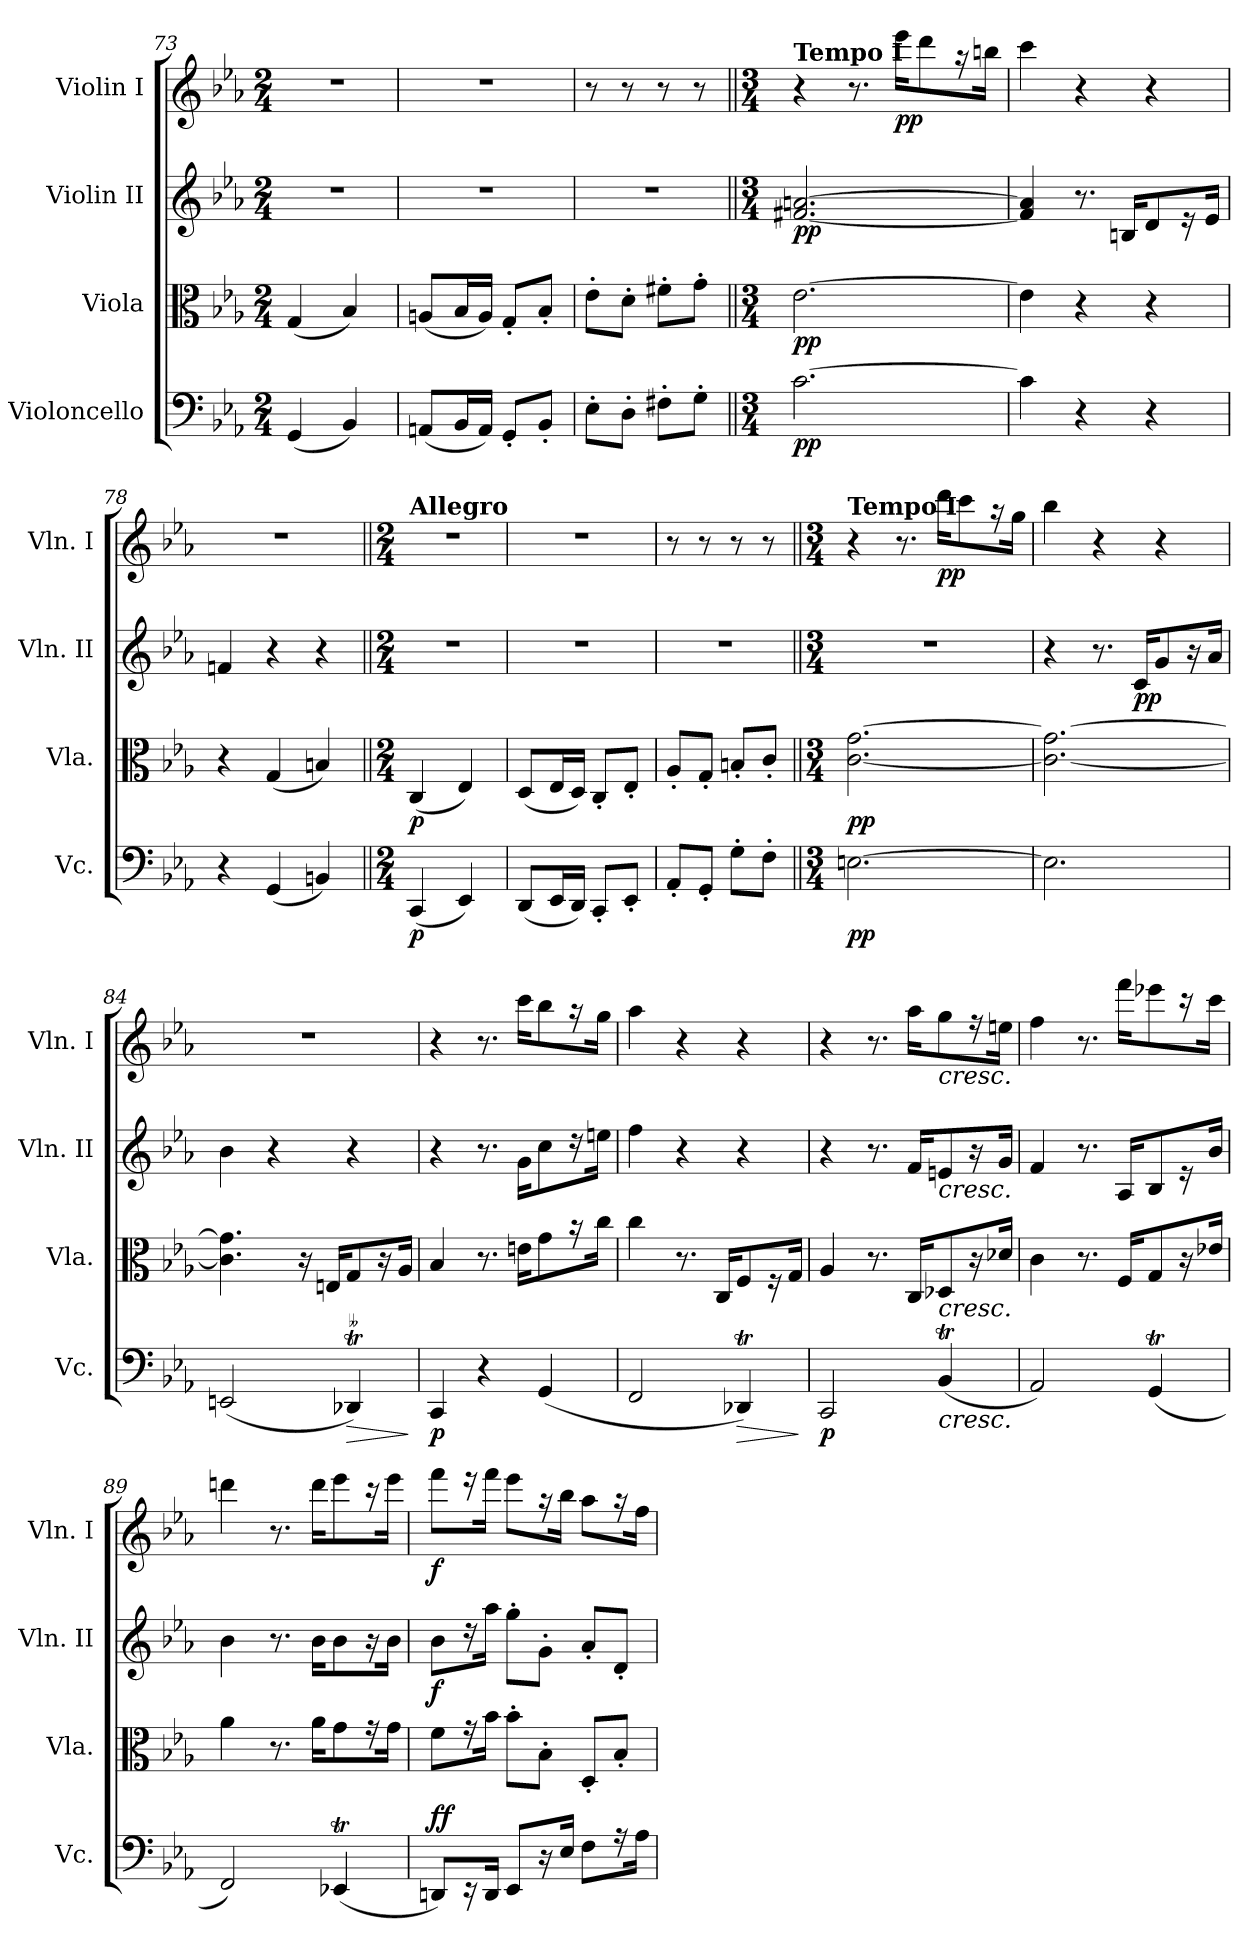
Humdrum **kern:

**kern	**dynam	**kern	**dynam	**kern	**dynam	**kern	**dynam
*part4	*part4	*part3	*part3	*part2	*part2	*part1	*part1
*staff4	*staff4	*staff3	*staff3	*staff2	*staff2	*staff1	*staff1
*I"Violoncello	*	*I"Viola	*	*I"Violin II	*	*I"Violin I	*
*I'Vc.	*	*I'Vla.	*	*I'Vln. II	*	*I'Vln. I	*
*clefF4	*	*clefC3	*	*clefG2	*	*clefG2	*
*k[b-e-a-]	*	*k[b-e-a-]	*	*k[b-e-a-]	*	*k[b-e-a-]	*
*E-:	*	*E-:	*	*E-:	*	*E-:	*
*M2/4	*	*M2/4	*	*M2/4	*	*M2/4	*
=73	=73	=73	=73	=73	=73	=73	=73
(4GG	.	(4G	.	2r	.	2r	.
4BB-)	.	4B-)	.	.	.	.	.
=74	=74	=74	=74	=74	=74	=74	=74
(8AAnL	.	(8AnL	.	2r	.	2r	.
16BB-L	.	16B-L	.	.	.	.	.
16AAJJ)	.	16AJJ)	.	.	.	.	.
8GG'L	.	8G'L	.	.	.	.	.
8BB-'J	.	8B-'J	.	.	.	.	.
=75	=75	=75	=75	=75	=75	=75	=75
8E-'L	.	8e-'L	.	2r	.	8r	.
8D'J	.	8d'J	.	.	.	8r	.
8F#X'L	.	8f#X'L	.	.	.	8r	.
8G'J	.	8g'J	.	.	.	8r	.
=76||	=76||	=76||	=76||	=76||	=76||	=76||	=76||
*M3/4	*	*M3/4	*	*M3/4	*	*M3/4	*
!	!	!	!	!	!	!LO:TX:a:B:t=Tempo I	!
[2.c	pp	[2.e-	pp	[2.f#X [2.an	pp	4r	.
.	.	.	.	.	.	8.r	.
.	.	.	.	.	.	16eee-KL	pp
.	.	.	.	.	.	8ddd	.
.	.	.	.	.	.	16r	.
.	.	.	.	.	.	16bbnJk	.
=77	=77	=77	=77	=77	=77	=77	=77
4c]	.	4e-]	.	4f#] 4a]	.	4ccc	.
4r	.	4r	.	8.r	.	4r	.
.	.	.	.	16BnKL	.	.	.
4r	.	4r	.	8d	.	4r	.
.	.	.	.	16r	.	.	.
.	.	.	.	16e-Jk	.	.	.
=78	=78	=78	=78	=78	=78	=78	=78
4r	.	4r	.	4fn	.	2.r	.
(4GG	.	(4G	.	4r	.	.	.
4BBn)	.	4Bn)	.	4r	.	.	.
=79||	=79||	=79||	=79||	=79||	=79||	=79||	=79||
*M2/4	*	*M2/4	*	*M2/4	*	*M2/4	*
*	*	*	*	*	*	*MM120	*
!	!	!	!	!	!	!LO:TX:a:B:t=Allegro	!
(4CC	p	(4C	p	2r	.	2r	.
4EE-)	.	4E-)	.	.	.	.	.
=80	=80	=80	=80	=80	=80	=80	=80
(8DDL	.	(8DL	.	2r	.	2r	.
16EE-L	.	16E-L	.	.	.	.	.
16DDJJ)	.	16DJJ)	.	.	.	.	.
8CC'L	.	8C'L	.	.	.	.	.
8EE-'J	.	8E-'J	.	.	.	.	.
=81	=81	=81	=81	=81	=81	=81	=81
8AA-'L	.	8A-'L	.	2r	.	8r	.
8GG'J	.	8G'J	.	.	.	8r	.
8G'L	.	8Bn'L	.	.	.	8r	.
8F'J	.	8c'J	.	.	.	8r	.
=82||	=82||	=82||	=82||	=82||	=82||	=82||	=82||
*M3/4	*	*M3/4	*	*M3/4	*	*M3/4	*
!	!	!	!	!	!	!LO:TX:a:B:t=Tempo I	!
[2.En	pp	[2.c [2.g	pp	2.r	.	4r	.
.	.	.	.	.	.	8.r	.
.	.	.	.	.	.	16dddKL	pp
.	.	.	.	.	.	8ccc	.
.	.	.	.	.	.	16r	.
.	.	.	.	.	.	16ggJk	.
=83	=83	=83	=83	=83	=83	=83	=83
2.E]	.	2.c_ 2.g_	.	4r	.	4bb-	.
.	.	.	.	8.r	.	4r	.
.	.	.	.	16cKL	pp	.	.
.	.	.	.	8g	.	4r	.
.	.	.	.	16r	.	.	.
.	.	.	.	16a-Jk	.	.	.
=84	=84	=84	=84	=84	=84	=84	=84
(2EEn	.	4.c] 4.g]	.	4b-	.	2.r	.
.	.	.	.	4r	.	.	.
.	.	16r	.	.	.	.	.
.	.	16EnKL	.	.	.	.	.
!LO:TR:acc=--	!LO:HP:b	!	!	!	!	!	!
4DD-Xt)	>	8G	.	4r	.	.	.
.	.	16r	.	.	.	.	.
.	.	16A-Jk	.	.	.	.	.
.	]	.	.	.	.	.	.
=85	=85	=85	=85	=85	=85	=85	=85
4CC	p	4B-	.	4r	.	4r	.
4r	.	8.r	.	8.r	.	8.r	.
.	.	16enKL	.	16gKL	.	16cccKL	.
(4GG	.	8g	.	8cc	.	8bb-	.
.	.	16r	.	16r	.	16r	.
.	.	16ccJk	.	16eenJk	.	16ggJk	.
=86	=86	=86	=86	=86	=86	=86	=86
2FF	.	4cc	.	4ff	.	4aa-	.
.	.	8.r	.	4r	.	4r	.
.	.	16CKL	.	.	.	.	.
!	!LO:HP:b	!	!	!	!	!	!
4DD-XT)	>	8F	.	4r	.	4r	.
.	.	16r	.	.	.	.	.
.	.	16GJk	.	.	.	.	.
.	]	.	.	.	.	.	.
=87	=87	=87	=87	=87	=87	=87	=87
2CC	p	4A-	.	4r	.	4r	.
.	.	8.r	.	8.r	.	8.r	.
.	.	16CKL	.	16fKL	.	16aa-KL	.
!	!	!	!	!	!	!LO:TX:b:i:t=cresc.	!
!	!	!	!	!LO:TX:b:i:t=cresc.	!	!	!
!	!	!LO:TX:b:i:t=cresc.	!	!	!	!	!
!LO:TX:b:i:t=cresc.	!	!	!	!	!	!	!
(4BB-T	.	8D-X	.	8en	.	8gg	.
.	.	16r	.	16r	.	16r	.
.	.	16d-XJk	.	16gJk	.	16eenJk	.
=88	=88	=88	=88	=88	=88	=88	=88
2AA-)	.	4c	.	4f	.	4ff	.
.	.	8.r	.	8.r	.	8.r	.
.	.	16FKL	.	16A-KL	.	16fffKL	.
(4GGt	.	8G	.	8B-	.	8eee-X	.
.	.	16r	.	16r	.	16r	.
.	.	16e-XJk	.	16b-Jk	.	16cccJk	.
=89	=89	=89	=89	=89	=89	=89	=89
2FF)	.	4a-	.	4b-	.	4dddn	.
.	.	8.r	.	8.r	.	8.r	.
.	.	16a-KL	.	16b-KL	.	16dddKL	.
(4EE-XT	.	8g	.	8b-	.	8eee-	.
.	.	16r	.	16r	.	16r	.
.	.	16gJk	.	16b-Jk	.	16eee-Jk	.
=90	=90	=90	=90	=90	=90	=90	=90
!	!LO:DY:a	!	!	!	!	!	!
8DDnL)	ff	8fL	.	8b-L	f	8fffL	f
16r	.	16r	.	16r	.	16r	.
16DDJk	.	16b-Jk	.	16aa-Jk	.	16fffJk	.
8EE-L	.	8b-'L	.	8gg'L	.	8eee-L	.
16r	.	8B-'J	.	8g'J	.	16r	.
16E-Jk	.	.	.	.	.	16bb-Jk	.
8FL	.	8D'L	.	8a-'L	.	8aa-L	.
16r	.	8B-'J	.	8d'J	.	16r	.
16A-Jk	.	.	.	.	.	16ffJk	.
=	=	=	=	=	=	=	=
*-	*-	*-	*-	*-	*-	*-	*-
